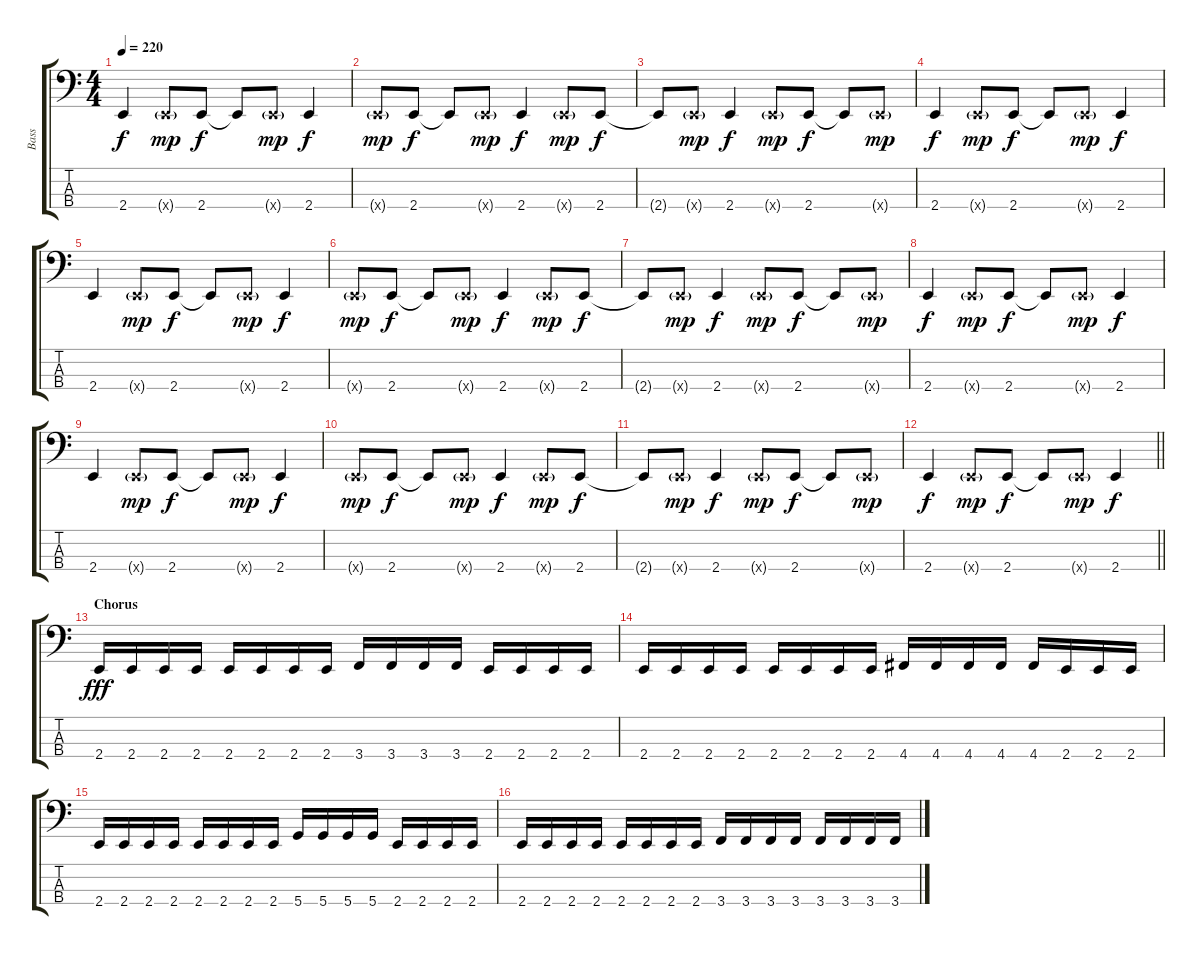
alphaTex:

\track ("Bass" "Bass") {instrument electricbassfinger}
\staff {score tabs}
\tuning (F2 C2 G1 D1) {hide}
\ts (4 4)
\tempo 220
\clef f4
\ks c
2.4.4{dy f} 2.4{g x}.8{dy mp} 2.4.8{dy f} 2.4{t}.8 2.4{g x}.8{dy mp} 2.4.4{dy f} |
2.4{g x}.8{dy mp} 2.4.8{dy f} 2.4{t}.8 2.4{g x}.8{dy mp} 2.4.4{dy f} 2.4{g x}.8{dy mp} 2.4.8{dy f} |
2.4{t}.8 2.4{g x}.8{dy mp} 2.4.4{dy f} 2.4{g x}.8{dy mp} 2.4.8{dy f} 2.4{t}.8 2.4{g x}.8{dy mp} |
2.4.4{dy f} 2.4{g x}.8{dy mp} 2.4.8{dy f} 2.4{t}.8 2.4{g x}.8{dy mp} 2.4.4{dy f} |
2.4.4 2.4{g x}.8{dy mp} 2.4.8{dy f} 2.4{t}.8 2.4{g x}.8{dy mp} 2.4.4{dy f} |
2.4{g x}.8{dy mp} 2.4.8{dy f} 2.4{t}.8 2.4{g x}.8{dy mp} 2.4.4{dy f} 2.4{g x}.8{dy mp} 2.4.8{dy f} |
2.4{t}.8 2.4{g x}.8{dy mp} 2.4.4{dy f} 2.4{g x}.8{dy mp} 2.4.8{dy f} 2.4{t}.8 2.4{g x}.8{dy mp} |
2.4.4{dy f} 2.4{g x}.8{dy mp} 2.4.8{dy f} 2.4{t}.8 2.4{g x}.8{dy mp} 2.4.4{dy f} |
2.4.4 2.4{g x}.8{dy mp} 2.4.8{dy f} 2.4{t}.8 2.4{g x}.8{dy mp} 2.4.4{dy f} |
2.4{g x}.8{dy mp} 2.4.8{dy f} 2.4{t}.8 2.4{g x}.8{dy mp} 2.4.4{dy f} 2.4{g x}.8{dy mp} 2.4.8{dy f} |
2.4{t}.8 2.4{g x}.8{dy mp} 2.4.4{dy f} 2.4{g x}.8{dy mp} 2.4.8{dy f} 2.4{t}.8 2.4{g x}.8{dy mp} |
\barLineRight lightlight
2.4.4{dy f} 2.4{g x}.8{dy mp} 2.4.8{dy f} 2.4{t}.8 2.4{g x}.8{dy mp} 2.4.4{dy f} |
\section ("" "Chorus")
2.4.16{dy fff} 2.4.16 2.4.16 2.4.16 2.4.16 2.4.16 2.4.16 2.4.16 3.4.16 3.4.16 3.4.16 3.4.16 2.4.16 2.4.16 2.4.16 2.4.16 |
2.4.16 2.4.16 2.4.16 2.4.16 2.4.16 2.4.16 2.4.16 2.4.16 4.4.16 4.4.16 4.4.16 4.4.16 4.4.16 2.4.16 2.4.16 2.4.16 |
2.4.16 2.4.16 2.4.16 2.4.16 2.4.16 2.4.16 2.4.16 2.4.16 5.4.16 5.4.16 5.4.16 5.4.16 2.4.16 2.4.16 2.4.16 2.4.16 |
2.4.16 2.4.16 2.4.16 2.4.16 2.4.16 2.4.16 2.4.16 2.4.16 3.4.16 3.4.16 3.4.16 3.4.16 3.4.16 3.4.16 3.4.16 3.4.16
